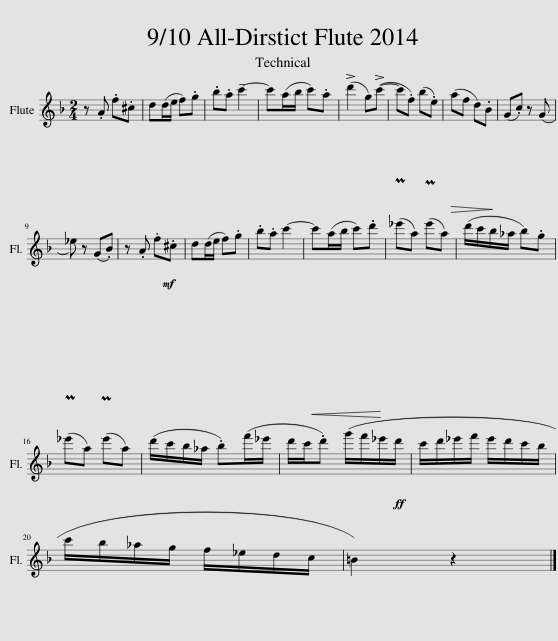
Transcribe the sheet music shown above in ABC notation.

X:1
L:1/8
M:2/4
I:linebreak $
K:F
V:1 treble
V:1
 z .A .f.^c | d(d/e/ f).g | .b.a !tenuto!c'2- | c'(a/b/ c').a | (!>!d'2 g)(!>!c'- | %5
 c'.f) (b.e) |!>(! (af d).B!>)! | (G.c) z (G |$ _e) z (G.B) | z!mf! .A .f.^c | %10
 d(d/e/ f).g | .b.a c'2- |!<(! c'(a/b/ c').d'!<)! | (P_e'a) (Pe'a) | (d'/c'/b/_a/ b).g |$ %15
 (P_e'a) (Pe'a) | (d'/c'/b/_a/ .b)(f'/_e'/ | d'/c'/.d')!ff! (g'/f'/_e'/d'/ | c'/d'/_e'/f'/ e'/d'/c'/b/ |$ c'/b/_a/g/ f/_e/d/c/ | %20
 =B2) z2 |] %21
